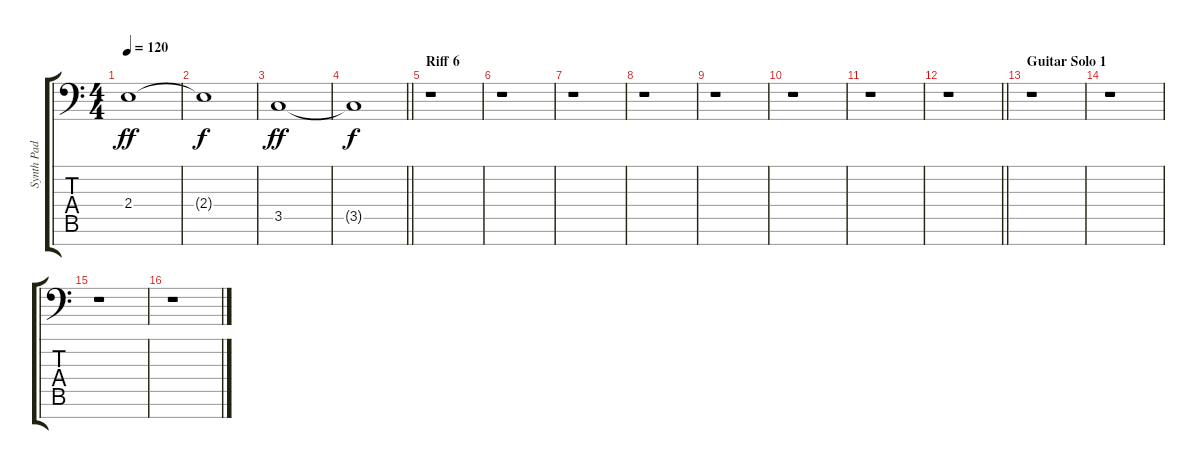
\track ("Synth Pad" "Synth Pad") {instrument pad3polysynth}
\staff {score tabs}
\tuning (C8 B3 G3 D3 A2 E2 C-1) {hide}
\ts (4 4)
\tempo 120
\clef f4
\ks c
2.4.1{dy ff} |
2.4{t}.1{dy f} |
3.5.1{dy ff} |
\barLineRight lightlight
3.5{t}.1{dy f} |
\section ("" "Riff 6")
r.1 |
r.1 |
r.1 |
r.1 |
r.1 |
r.1 |
r.1 |
\barLineRight lightlight
r.1 |
\section ("" "Guitar Solo 1")
r.1 |
r.1 |
r.1 |
r.1
